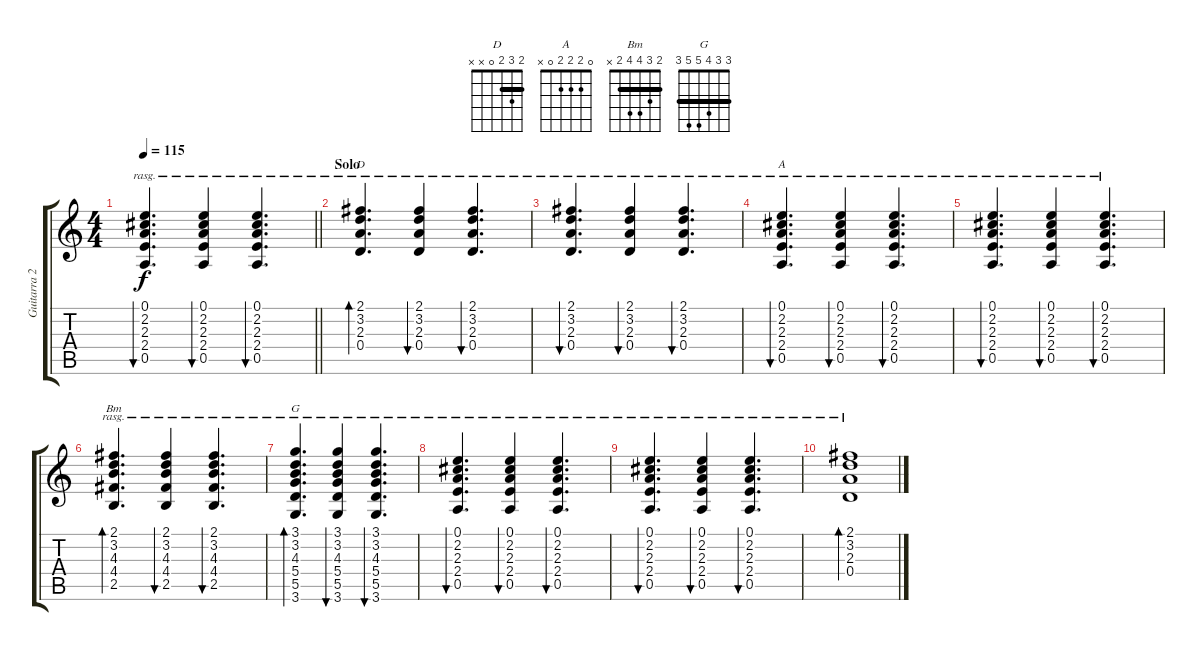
\track ("Guitarra 2" "Guitarra 2") {instrument acousticguitarsteel}
\staff {score tabs}
\tuning (E4 B3 G3 D3 A2 E2) {hide}
\chord ("D" 2 3 2 0 x x) {barre 2}
\chord ("A" 0 2 2 2 0 x)
\chord ("Bm" 2 3 4 4 2 x) {barre 2}
\chord ("G" 3 3 4 5 5 3) {barre 3}
\ts (4 4)
\tempo 115
\clef g2
\barLineRight lightlight
\ks c
(0.1 2.2 2.3 2.4 0.5).4{d bu 120 rasg ii dy f} (0.1 2.2 2.3 2.4 0.5).4{bu 120 rasg ii} (0.1 2.2 2.3 2.4 0.5).4{d bu 120 rasg ii} |
\section ("" "Solo")
(2.1 3.2 2.3 0.4).4{d bd 240 ch "D" rasg ii} (2.1 3.2 2.3 0.4).4{bu 120 rasg ii} (2.1 3.2 2.3 0.4).4{d bu 120 rasg ii} |
(2.1 3.2 2.3 0.4).4{d bu 120 rasg ii} (2.1 3.2 2.3 0.4).4{bu 120 rasg ii} (2.1 3.2 2.3 0.4).4{d bu 120 rasg ii} |
(0.1 2.2 2.3 2.4 0.5).4{d bu 240 ch "A" rasg ii} (0.1 2.2 2.3 2.4 0.5).4{bu 120 rasg ii} (0.1 2.2 2.3 2.4 0.5).4{d bu 120 rasg ii} |
(0.1 2.2 2.3 2.4 0.5).4{d bu 120 rasg ii} (0.1 2.2 2.3 2.4 0.5).4{bu 120 rasg ii} (0.1 2.2 2.3 2.4 0.5).4{d bu 120 rasg ii} |
(2.1 3.2 4.3 4.4 2.5).4{d bd 240 ch "Bm" rasg ii} (2.1 3.2 4.3 4.4 2.5).4{bu 120 rasg ii} (2.1 3.2 4.3 4.4 2.5).4{d bu 120 rasg ii} |
(3.1 3.2 4.3 5.4 5.5 3.6).4{d bd 120 ch "G" rasg ii} (3.1 3.2 4.3 5.4 5.5 3.6).4{bu 120 rasg ii} (3.1 3.2 4.3 5.4 5.5 3.6).4{d bu 120 rasg ii} |
(0.1 2.2 2.3 2.4 0.5).4{d bu 240 rasg ii} (0.1 2.2 2.3 2.4 0.5).4{bu 120 rasg ii} (0.1 2.2 2.3 2.4 0.5).4{d bu 120 rasg ii} |
(0.1 2.2 2.3 2.4 0.5).4{d bu 120 rasg ii} (0.1 2.2 2.3 2.4 0.5).4{bu 120 rasg ii} (0.1 2.2 2.3 2.4 0.5).4{d bu 120 rasg ii} |
(2.1 3.2 2.3 0.4).1{bd 480 rasg ii volume 1}
